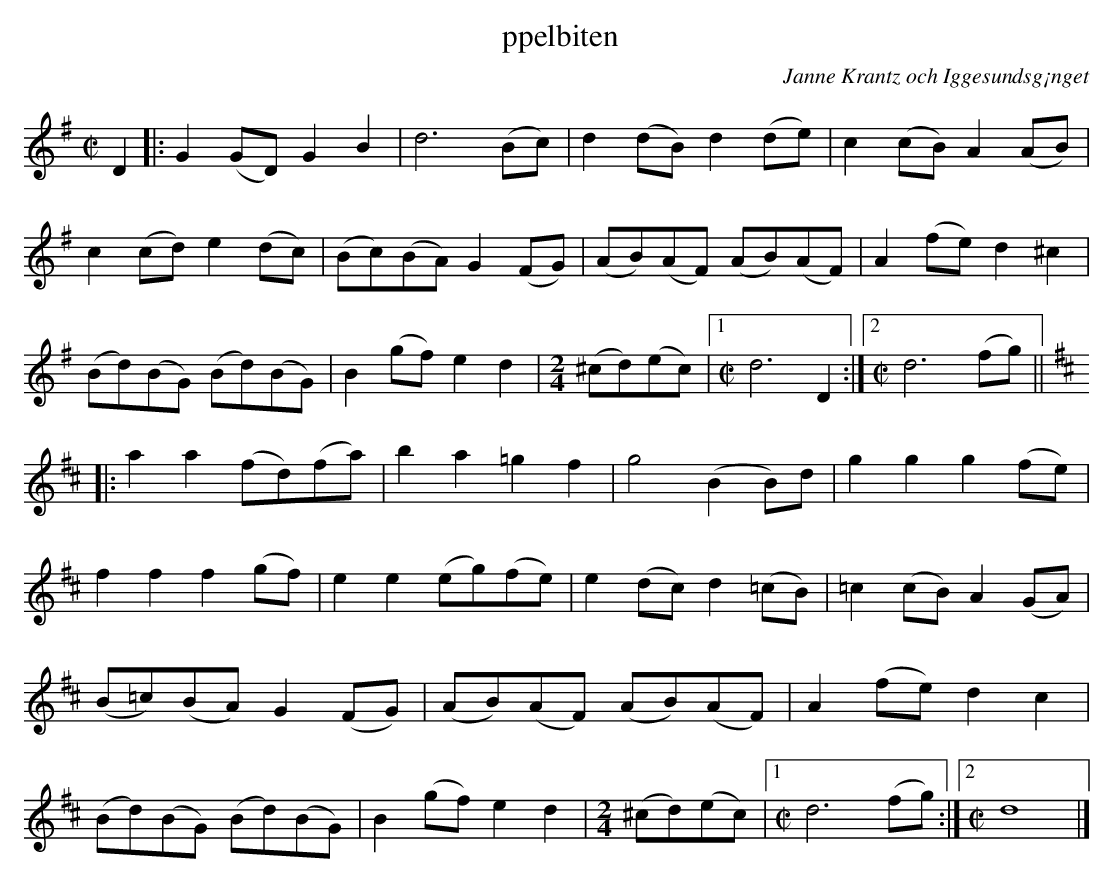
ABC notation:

X:1
T: ppelbiten
C:Janne Krantz och Iggesundsg¡nget
M:C|
L:1/8
K:G
D2 |: G2(GD) G2B2 | d6     (Bc) | d2(dB) d2(de) | c2(cB) A2(AB) |
c2(cd) e2(dc) | (Bc)(BA) G2(FG) | (AB)(AF) (AB)(AF) | A2(fe) d2^c2 |
(Bd)(BG) (Bd)(BG) | B2(gf) e2d2 | [M:2/4] (^cd)(ec) |1 [M:C|] d6 D2 :|2 [M:C|] d6 (fg) ||
[K:D] |: a2a2 (fd)(fa) | b2a2=g2f2 | g4 (B2B)d | g2g2 g2(fe) |
f2f2 f2(gf) | e2e2 (eg)(fe) | e2(dc) d2(=cB) | =c2(cB) A2(GA) |
(B=c)(BA) G2(FG) | (AB)(AF) (AB)(AF) | A2(fe) d2c2 |
(Bd)(BG) (Bd)(BG) | B2(gf) e2d2 | [M:2/4] (^cd)(ec) |1 [M:C|] d6 (fg) :|2 [M:C|] d8 |]
